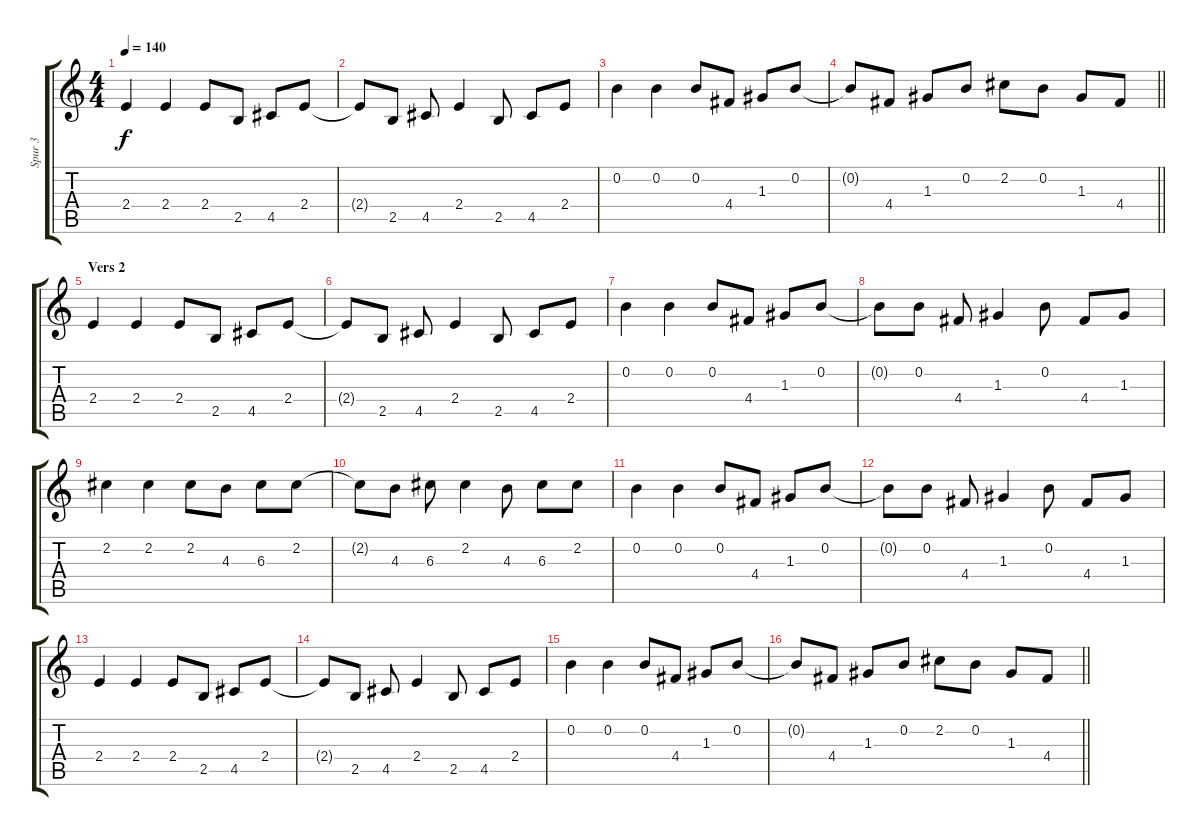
\track ("Spur 3" "Spur 3") {instrument overdrivenguitar}
\staff {score tabs}
\tuning (E4 B3 G3 D3 A2 E2) {hide}
\ts (4 4)
\tempo 140
\clef g2
\ks c
2.4.4{dy f} 2.4.4 2.4.8 2.5.8 4.5.8 2.4.8 |
2.4{t}.8 2.5.8 4.5.8 2.4.4 2.5.8 4.5.8 2.4.8 |
0.2.4 0.2.4 0.2.8 4.4.8 1.3.8 0.2.8 |
\barLineRight lightlight
0.2{t}.8 4.4.8 1.3.8 0.2.8 2.2.8 0.2.8 1.3.8 4.4.8 |
\section ("" "Vers 2")
2.4.4 2.4.4 2.4.8 2.5.8 4.5.8 2.4.8 |
2.4{t}.8 2.5.8 4.5.8 2.4.4 2.5.8 4.5.8 2.4.8 |
0.2.4 0.2.4 0.2.8 4.4.8 1.3.8 0.2.8 |
0.2{t}.8 0.2.8 4.4.8 1.3.4 0.2.8 4.4.8 1.3.8 |
2.2.4 2.2.4 2.2.8 4.3.8 6.3.8 2.2.8 |
2.2{t}.8 4.3.8 6.3.8 2.2.4 4.3.8 6.3.8 2.2.8 |
0.2.4 0.2.4 0.2.8 4.4.8 1.3.8 0.2.8 |
0.2{t}.8 0.2.8 4.4.8 1.3.4 0.2.8 4.4.8 1.3.8 |
2.4.4 2.4.4 2.4.8 2.5.8 4.5.8 2.4.8 |
2.4{t}.8 2.5.8 4.5.8 2.4.4 2.5.8 4.5.8 2.4.8 |
0.2.4 0.2.4 0.2.8 4.4.8 1.3.8 0.2.8 |
\barLineRight lightlight
0.2{t}.8 4.4.8 1.3.8 0.2.8 2.2.8 0.2.8 1.3.8 4.4.8
